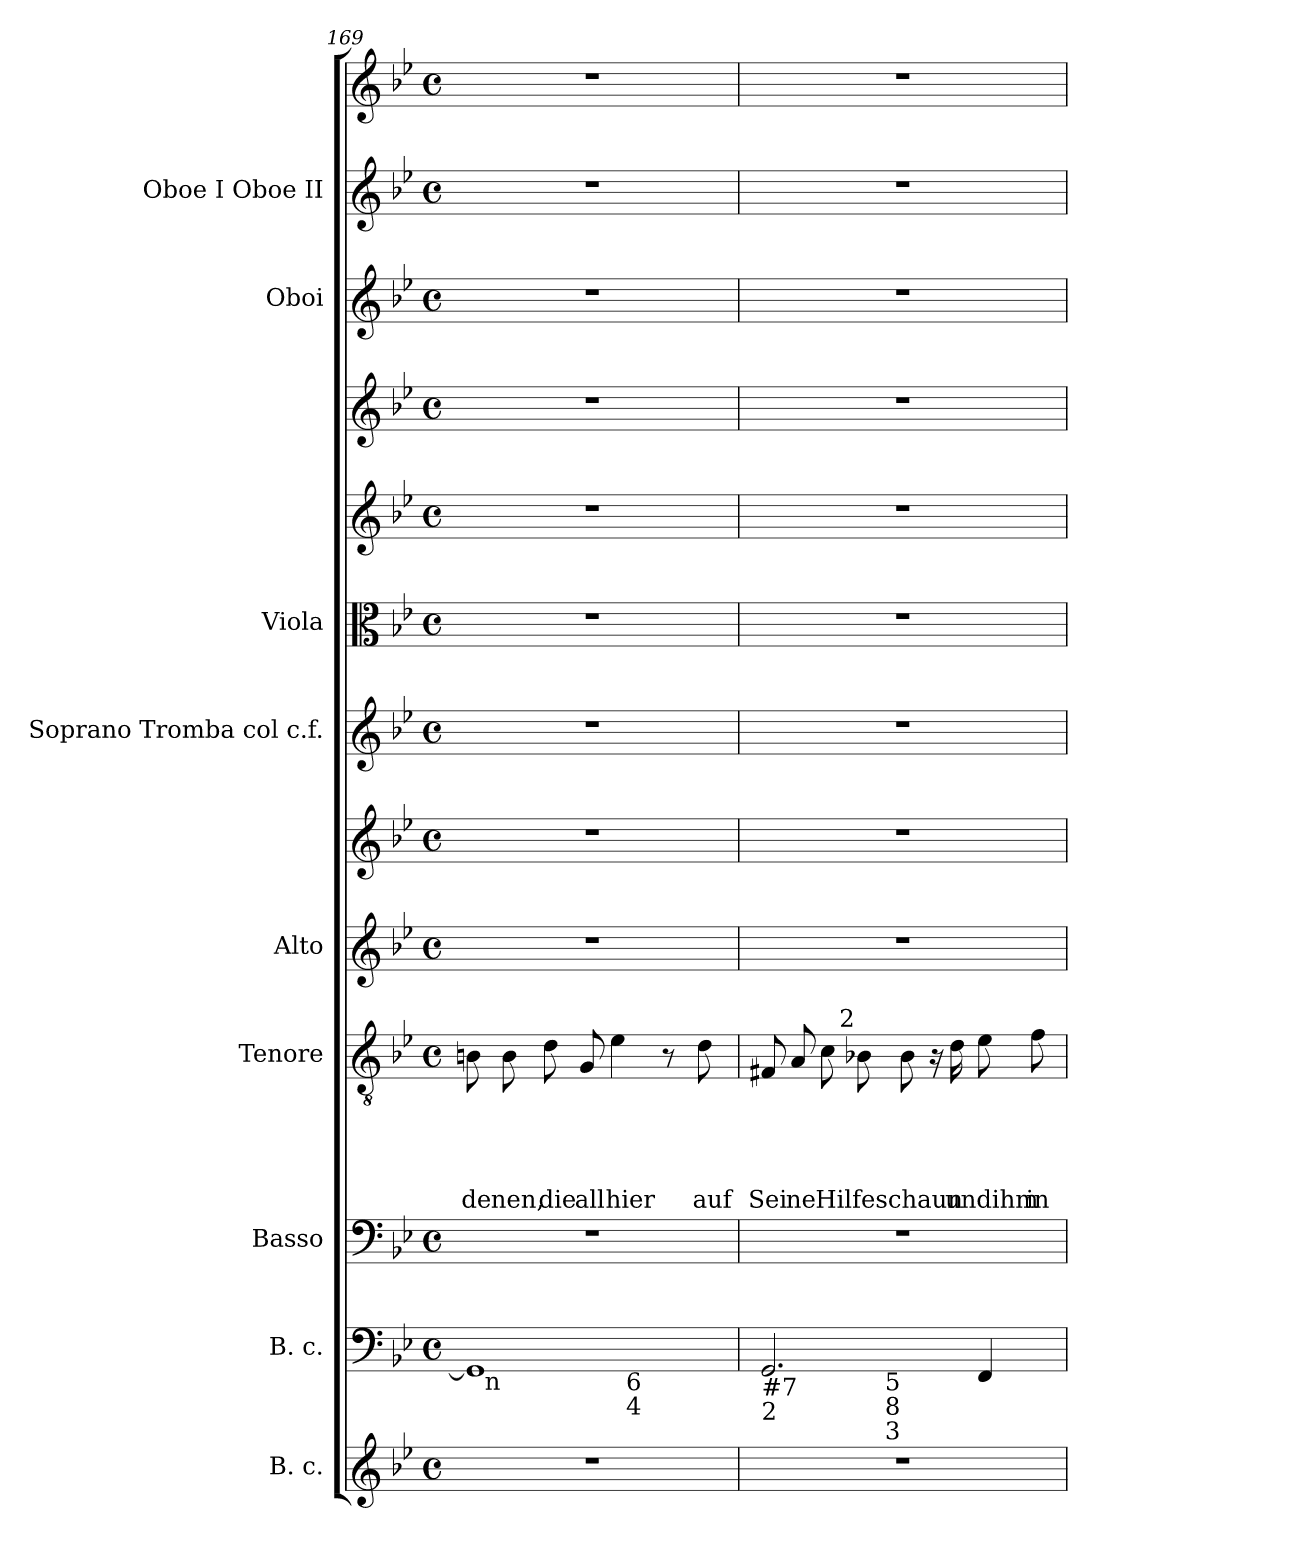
**kern	**kern	**kern	**kern	**text	**text	**text	**text	**text	**kern	**kern	**kern	**kern	**kern	**kern	**kern	**kern	**kern
*part12	*part11	*part10	*part9	*part9	*part9	*part9	*part9	*part9	*part8	*part7	*part6	*part5	*part4	*part3	*part2	*part1	*part1
*staff13	*staff12	*staff11	*staff10	*staff10	*staff10	*staff10	*staff10	*staff10	*staff9	*staff8	*staff7	*staff6	*staff5	*staff4	*staff3	*staff2	*staff1
*I"B. c.	*I"B. c.	*I"Basso	*I"Tenore	*	*	*	*	*	*I"Alto	*	*I"Soprano Tromba col c.f.	*I"Viola	*	*	*I"Oboi	*I"Oboe I Oboe II	*
*	*I'B. c.	*I'Basso	*I'Tenore	*	*	*	*	*	*I'Alto	*	*I'Soprano	*I'Viola	*	*	*	*I'Ob	*
!!LO:LB:g=z
*clefG2	*clefF4	*clefF4	*clefGv2	*	*	*	*	*	*clefG2	*clefG2	*clefG2	*clefC3	*clefG2	*clefG2	*clefG2	*clefG2	*clefG2
*k[b-e-]	*k[b-e-]	*k[b-e-]	*k[b-e-]	*	*	*	*	*	*k[b-e-]	*k[b-e-]	*k[b-e-]	*k[b-e-]	*k[b-e-]	*k[b-e-]	*k[b-e-]	*k[b-e-]	*k[b-e-]
*B-:	*B-:	*B-:	*B-:	*	*	*	*	*	*B-:	*B-:	*B-:	*B-:	*B-:	*B-:	*B-:	*B-:	*B-:
*M4/4	*M4/4	*M4/4	*M4/4	*	*	*	*	*	*M4/4	*M4/4	*M4/4	*M4/4	*M4/4	*M4/4	*M4/4	*M4/4	*M4/4
*met(c)	*met(c)	*met(c)	*met(c)	*	*	*	*	*	*met(c)	*met(c)	*met(c)	*met(c)	*met(c)	*met(c)	*met(c)	*met(c)	*met(c)
=169	=169	=169	=169	=169	=169	=169	=169	=169	=169	=169	=169	=169	=169	=169	=169	=169	=169
!	!	!	!	!	!	!	!	!LO:LY:b	!	!	!	!	!	!	!	!	!
*	*^	*	*	*	*	*	*	*	*	*	*	*	*	*	*	*	*
*	*	*^	*	*	*	*	*	*	*	*	*	*	*	*	*	*	*	*
1r	1GG]	16ryy	2ryy	1r	8Bn\	.	.	.	.	de	1r	1r	1r	1r	1r	1r	1r	1r	1r
!	!	!LO:TX:b:t=n	!	!	!	!	!	!	!	!	!	!	!	!	!	!	!	!	!
.	.	2...ryy	.	.	.	.	.	.	.	.	.	.	.	.	.	.	.	.	.
!	!	!	!	!	!	!	!	!	!	!LO:LY:b	!	!	!	!	!	!	!	!	!
.	.	.	.	.	8B\	.	.	.	.	nen,	.	.	.	.	.	.	.	.	.
!	!	!	!	!	!	!	!	!	!	!LO:LY:b	!	!	!	!	!	!	!	!	!
.	.	.	.	.	8d\	.	.	.	.	die	.	.	.	.	.	.	.	.	.
!	!	!	!	!	!	!	!	!	!	!LO:LY:b	!	!	!	!	!	!	!	!	!
.	.	.	.	.	8G/	.	.	.	.	all	.	.	.	.	.	.	.	.	.
!	!	!	!	!	!	!	!	!	!	!LO:LY:b	!	!	!	!	!	!	!	!	!
.	.	.	32.ryy	.	4e-\	.	.	.	.	hier	.	.	.	.	.	.	.	.	.
!	!	!	!LO:TX:b:t=6	!	!	!	!	!	!	!	!	!	!	!	!	!	!	!	!
!	!	!	!LO:TX:b:t=4	!	!	!	!	!	!	!	!	!	!	!	!	!	!	!	!
.	.	.	4ryy	.	.	.	.	.	.	.	.	.	.	.	.	.	.	.	.
.	.	.	.	.	8r	.	.	.	.	.	.	.	.	.	.	.	.	.	.
.	.	.	8ryy	.	.	.	.	.	.	.	.	.	.	.	.	.	.	.	.
!	!	!	!	!	!	!	!	!	!	!LO:LY:b	!	!	!	!	!	!	!	!	!
.	.	.	.	.	8d\	.	.	.	.	auf	.	.	.	.	.	.	.	.	.
.	.	.	16ryy	.	.	.	.	.	.	.	.	.	.	.	.	.	.	.	.
.	.	.	64ryy	.	.	.	.	.	.	.	.	.	.	.	.	.	.	.	.
=170	=170	=170	=170	=170	=170	=170	=170	=170	=170	=170	=170	=170	=170	=170	=170	=170	=170	=170	=170
!	!LO:TX:b:t=#7	!	!	!	!	!	!	!	!	!	!	!	!	!	!	!	!	!	!
!	!LO:TX:b:t=2	!	!	!	!	!	!	!	!	!	!	!	!	!	!	!	!	!	!
!	!	!	!	!	!	!	!	!	!	!LO:LY:b	!	!	!	!	!	!	!	!	!
*	*	*v	*v	*	*^	*	*	*	*	*	*	*	*	*	*	*	*	*	*
1r	2.GG</	4ryy	1r	8F#X/	4ryy	.	.	.	.	Sei	1r	1r	1r	1r	1r	1r	1r	1r	1r
!	!	!	!	!	!	!	!	!	!	!LO:LY:b	!	!	!	!	!	!	!	!	!
.	.	.	.	8A/	.	.	.	.	.	ne	.	.	.	.	.	.	.	.	.
!	!	!	!	!	!	!	!	!	!	!LO:LY:b	!	!	!	!	!	!	!	!	!
.	.	8ryy	.	8c\	16ryy	.	.	.	.	Hil	.	.	.	.	.	.	.	.	.
!	!	!	!	!	!LO:TX:a:t=2	!	!	!	!	!	!	!	!	!	!	!	!	!	!
.	.	.	.	.	2ryy	.	.	.	.	.	.	.	.	.	.	.	.	.	.
!	!	!	!	!	!	!	!	!	!	!LO:LY:b	!	!	!	!	!	!	!	!	!
.	.	16ryy	.	8B-X\	.	.	.	.	.	feschaun	.	.	.	.	.	.	.	.	.
.	.	64ryy	.	.	.	.	.	.	.	.	.	.	.	.	.	.	.	.	.
!	!	!LO:TX:b:t=5	!	!	!	!	!	!	!	!	!	!	!	!	!	!	!	!	!
!	!	!LO:TX:b:t=8	!	!	!	!	!	!	!	!	!	!	!	!	!	!	!	!	!
!	!	!LO:TX:b:t=3	!	!	!	!	!	!	!	!	!	!	!	!	!	!	!	!	!
.	.	2ryy	.	.	.	.	.	.	.	.	.	.	.	.	.	.	.	.	.
.	.	.	.	8B-\	.	.	.	.	.	.	.	.	.	.	.	.	.	.	.
.	.	.	.	16rA	.	.	.	.	.	.	.	.	.	.	.	.	.	.	.
!	!	!	!	!	!	!	!	!	!	!LO:LY:b	!	!	!	!	!	!	!	!	!
.	.	.	.	16d\	.	.	.	.	.	undihm	.	.	.	.	.	.	.	.	.
.	4FF</	.	.	8e-\	.	.	.	.	.	.	.	.	.	.	.	.	.	.	.
.	.	.	.	.	8.ryy	.	.	.	.	.	.	.	.	.	.	.	.	.	.
!	!	!	!	!	!	!	!	!	!	!LO:LY:b	!	!	!	!	!	!	!	!	!
.	.	.	.	8f\	.	.	.	.	.	in	.	.	.	.	.	.	.	.	.
.	.	32.ryy	.	.	.	.	.	.	.	.	.	.	.	.	.	.	.	.	.
*	*v	*v	*	*v	*v	*	*	*	*	*	*	*	*	*	*	*	*	*	*
=	=	=	=	=	=	=	=	=	=	=	=	=	=	=	=	=	=
*-	*-	*-	*-	*-	*-	*-	*-	*-	*-	*-	*-	*-	*-	*-	*-	*-	*-
